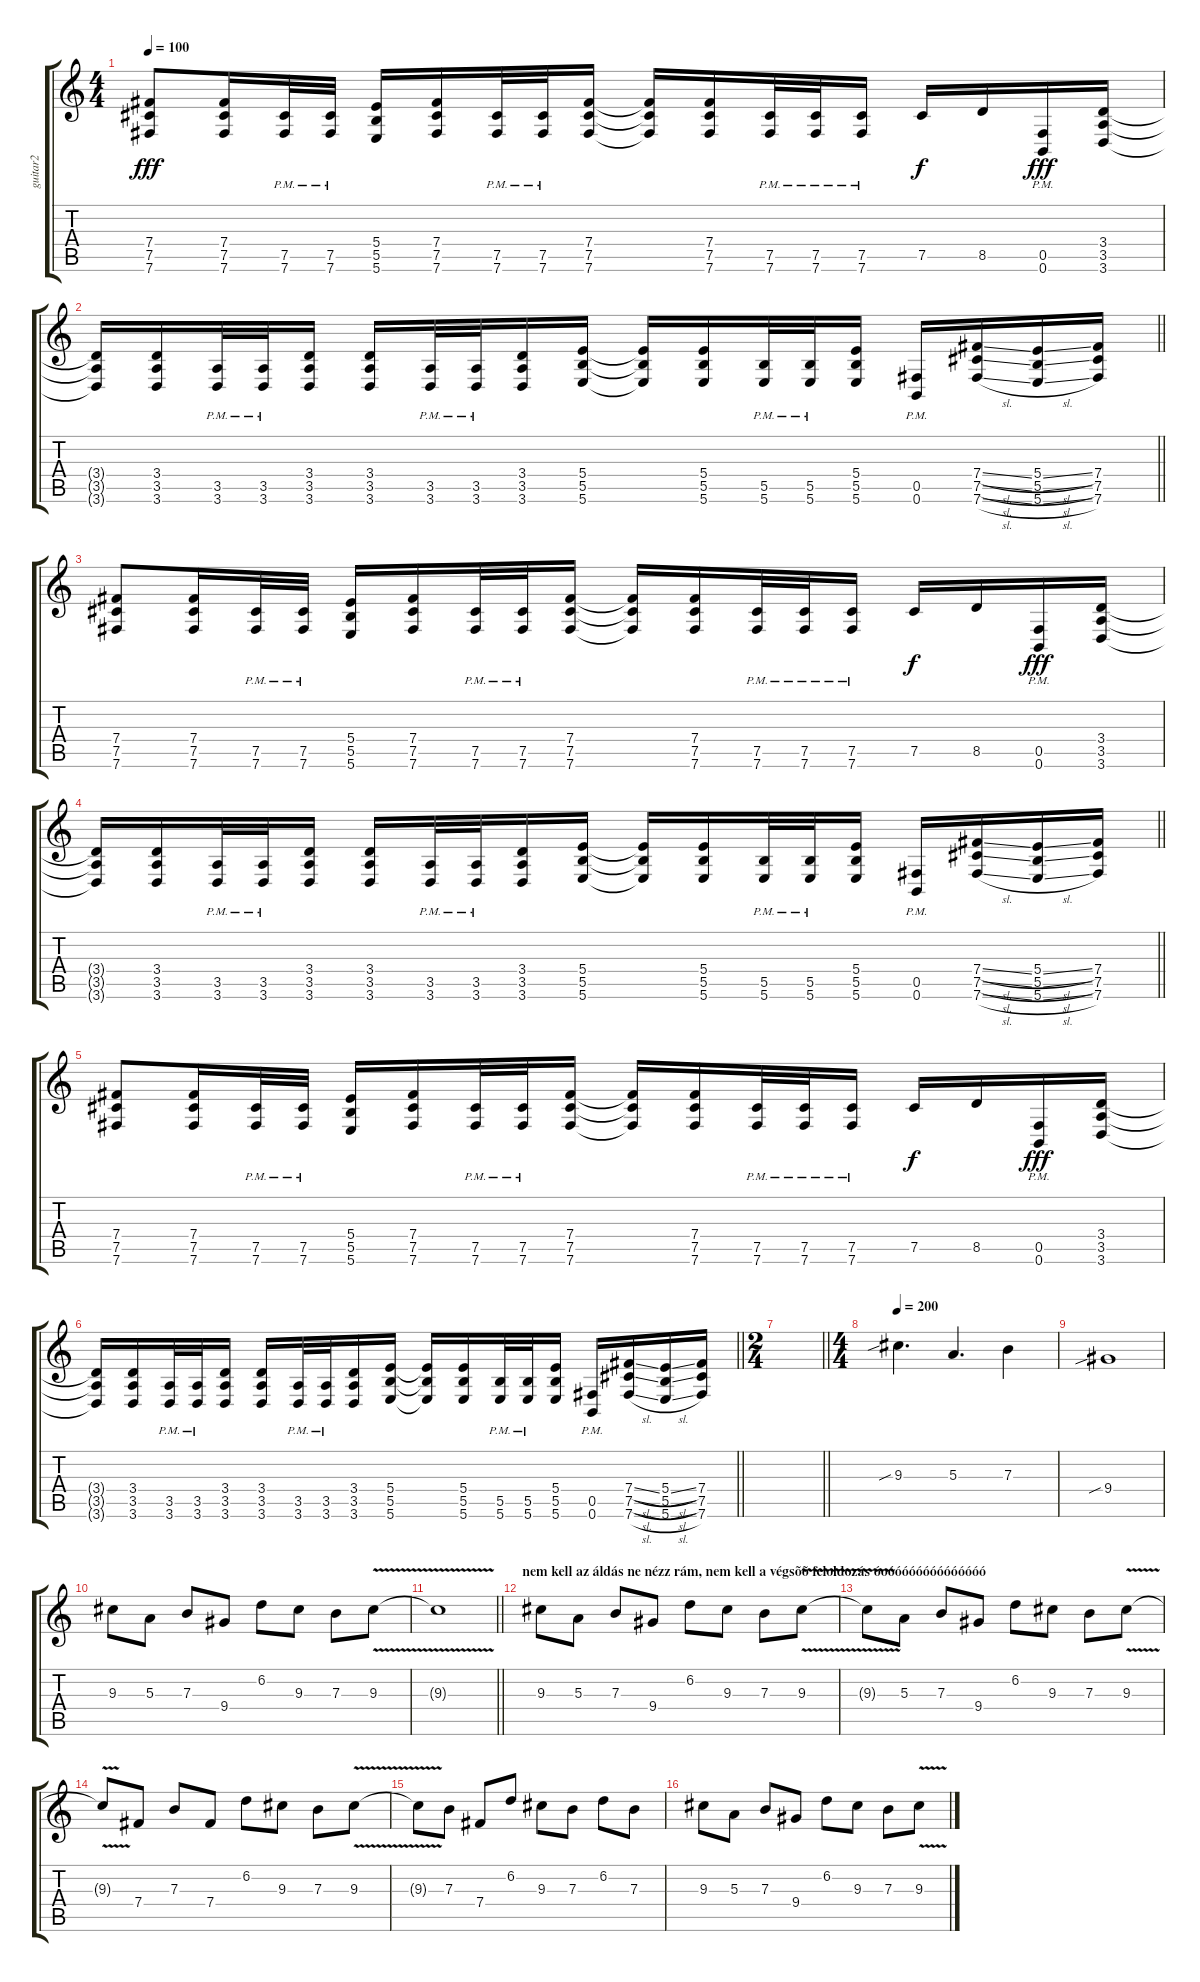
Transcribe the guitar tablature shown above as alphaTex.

\track ("guitar2" "guitar2") {instrument distortionguitar}
\staff {score tabs}
\tuning (Db4 Ab3 E3 B2 Gb2 B1) {hide}
\ts (4 4)
\tempo 100
\clef g2
\ks c
(7.4 7.5 7.6).8{dy fff} (7.4 7.5 7.6).16 (7.5{pm} 7.6{pm}).32 (7.5{pm} 7.6{pm}).32 (5.4 5.5 5.6).16 (7.4 7.5 7.6).16 (7.5{pm} 7.6{pm}).32 (7.5{pm} 7.6{pm}).32 (7.4 7.5 7.6).16 (7.4{t} 7.5{t} 7.6{t}).16 (7.4 7.5 7.6).16 (7.5{pm} 7.6{pm}).32 (7.5{pm} 7.6{pm}).32 (7.5{pm} 7.6{pm}).16 7.5.16{dy f} 8.5.16 (0.5{pm} 0.6{pm}).16{dy fff} (3.4 3.5 3.6).16 |
\barLineRight lightlight
(3.4{t} 3.5{t} 3.6{t}).16 (3.4 3.5 3.6).16 (3.5{pm} 3.6{pm}).32 (3.5{pm} 3.6{pm}).32 (3.4 3.5 3.6).16 (3.4 3.5 3.6).16 (3.5{pm} 3.6{pm}).32 (3.5{pm} 3.6{pm}).32 (3.4 3.5 3.6).16 (5.4 5.5 5.6).16 (5.4{t} 5.5{t} 5.6{t}).16 (5.4 5.5 5.6).16 (5.5{pm} 5.6{pm}).32 (5.5{pm} 5.6{pm}).32 (5.4 5.5 5.6).16 (0.5{pm} 0.6{pm}).16 (7.4{sl} 7.5{sl} 7.6{sl}).16 (5.4{sl} 5.5{sl} 5.6{sl}).16 (7.4 7.5 7.6).16 |
(7.4 7.5 7.6).8 (7.4 7.5 7.6).16 (7.5{pm} 7.6{pm}).32 (7.5{pm} 7.6{pm}).32 (5.4 5.5 5.6).16 (7.4 7.5 7.6).16 (7.5{pm} 7.6{pm}).32 (7.5{pm} 7.6{pm}).32 (7.4 7.5 7.6).16 (7.4{t} 7.5{t} 7.6{t}).16 (7.4 7.5 7.6).16 (7.5{pm} 7.6{pm}).32 (7.5{pm} 7.6{pm}).32 (7.5{pm} 7.6{pm}).16 7.5.16{dy f} 8.5.16 (0.5{pm} 0.6{pm}).16{dy fff} (3.4 3.5 3.6).16 |
\barLineRight lightlight
(3.4{t} 3.5{t} 3.6{t}).16 (3.4 3.5 3.6).16 (3.5{pm} 3.6{pm}).32 (3.5{pm} 3.6{pm}).32 (3.4 3.5 3.6).16 (3.4 3.5 3.6).16 (3.5{pm} 3.6{pm}).32 (3.5{pm} 3.6{pm}).32 (3.4 3.5 3.6).16 (5.4 5.5 5.6).16 (5.4{t} 5.5{t} 5.6{t}).16 (5.4 5.5 5.6).16 (5.5{pm} 5.6{pm}).32 (5.5{pm} 5.6{pm}).32 (5.4 5.5 5.6).16 (0.5{pm} 0.6{pm}).16 (7.4{sl} 7.5{sl} 7.6{sl}).16 (5.4{sl} 5.5{sl} 5.6{sl}).16 (7.4 7.5 7.6).16 |
(7.4 7.5 7.6).8 (7.4 7.5 7.6).16 (7.5{pm} 7.6{pm}).32 (7.5{pm} 7.6{pm}).32 (5.4 5.5 5.6).16 (7.4 7.5 7.6).16 (7.5{pm} 7.6{pm}).32 (7.5{pm} 7.6{pm}).32 (7.4 7.5 7.6).16 (7.4{t} 7.5{t} 7.6{t}).16 (7.4 7.5 7.6).16 (7.5{pm} 7.6{pm}).32 (7.5{pm} 7.6{pm}).32 (7.5{pm} 7.6{pm}).16 7.5.16{dy f} 8.5.16 (0.5{pm} 0.6{pm}).16{dy fff} (3.4 3.5 3.6).16 |
\barLineRight lightlight
(3.4{t} 3.5{t} 3.6{t}).16 (3.4 3.5 3.6).16 (3.5{pm} 3.6{pm}).32 (3.5{pm} 3.6{pm}).32 (3.4 3.5 3.6).16 (3.4 3.5 3.6).16 (3.5{pm} 3.6{pm}).32 (3.5{pm} 3.6{pm}).32 (3.4 3.5 3.6).16 (5.4 5.5 5.6).16 (5.4{t} 5.5{t} 5.6{t}).16 (5.4 5.5 5.6).16 (5.5{pm} 5.6{pm}).32 (5.5{pm} 5.6{pm}).32 (5.4 5.5 5.6).16 (0.5{pm} 0.6{pm}).16 (7.4{sl} 7.5{sl} 7.6{sl}).16 (5.4{sl} 5.5{sl} 5.6{sl}).16 (7.4 7.5 7.6).16 |
\ts (2 4)
\barLineRight lightlight
|
\ts (4 4)
\section ("" "")
\tempo 200
9.3{sib}.4{d} 5.3.4{d} 7.3.4 |
9.4{sib}.1 |
9.3.8 5.3.8 7.3.8 9.4.8 6.2.8 9.3.8 7.3.8 9.3{v}.8 |
\barLineRight lightlight
9.3{t}.1 |
\section ("" "nem kell az áldás ne nézz rám, nem kell a végsõõ feloldozás óoóóóóóóóóóóóóóó")
9.3.8 5.3.8 7.3.8 9.4.8 6.2.8 9.3.8 7.3.8 9.3{v}.8 |
9.3{t}.8 5.3.8 7.3.8 9.4.8 6.2.8 9.3.8 7.3.8 9.3{v}.8 |
9.3{t}.8 7.4.8 7.3.8 7.4.8 6.2.8 9.3.8 7.3.8 9.3{v}.8 |
9.3{t}.8 7.3.8 7.4.8 6.2.8 9.3.8 7.3.8 6.2.8 7.3.8 |
9.3.8 5.3.8 7.3.8 9.4.8 6.2.8 9.3.8 7.3.8 9.3{v}.8
